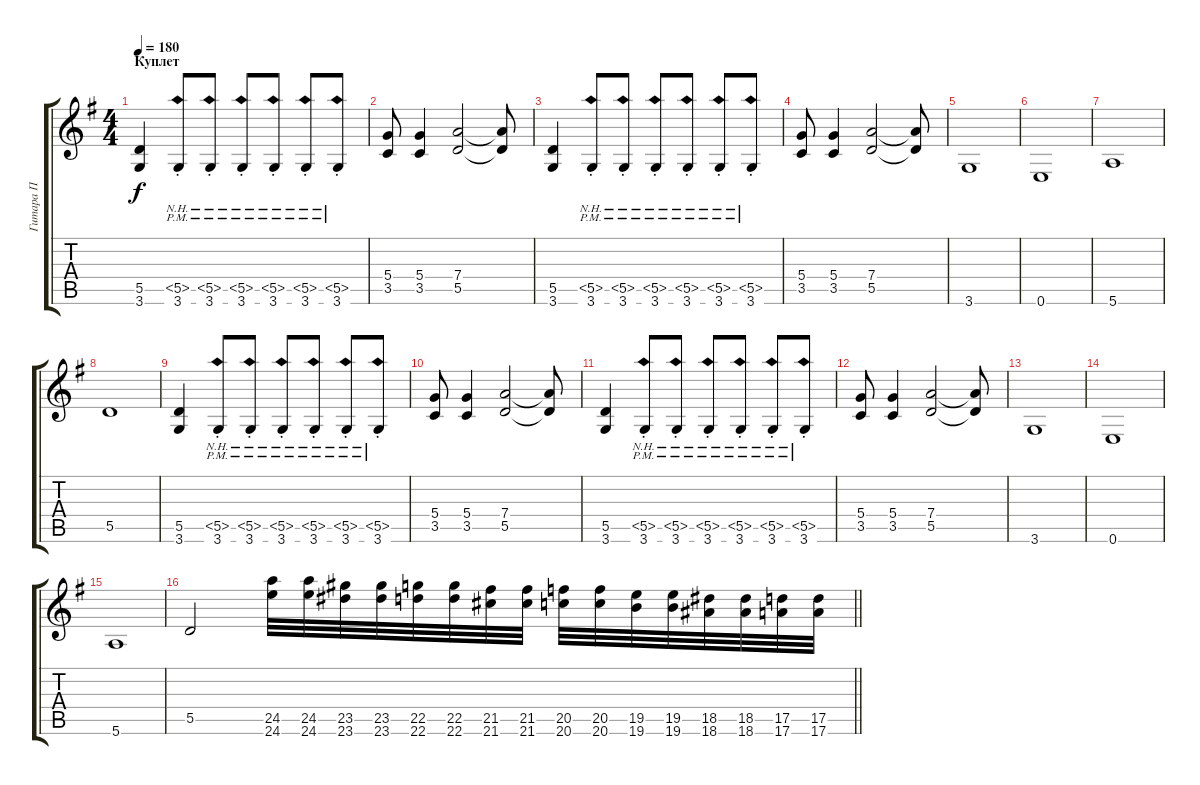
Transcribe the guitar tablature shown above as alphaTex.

\track ("Гитара П" "Гитара П") {instrument overdrivenguitar}
\staff {score tabs}
\tuning (E4 B3 G3 D3 A2 E2) {hide}
\ts (4 4)
\section ("" "Куплет")
\tempo 180
\clef g2
\ks g
(5.5 3.6).4{dy f} (5.5{nh} 3.6{pm st}).8 (5.5{nh} 3.6{pm st}).8 (5.5{nh} 3.6{pm st}).8 (5.5{nh} 3.6{pm st}).8 (5.5{nh} 3.6{pm st}).8 (5.5{nh} 3.6{pm st}).8 |
(5.4 3.5).8 (5.4 3.5).4 (7.4 5.5).2 (7.4{t} 5.5{t}).8 |
(5.5 3.6).4 (5.5{nh} 3.6{pm st}).8 (5.5{nh} 3.6{pm st}).8 (5.5{nh} 3.6{pm st}).8 (5.5{nh} 3.6{pm st}).8 (5.5{nh} 3.6{pm st}).8 (5.5{nh} 3.6{pm st}).8 |
(5.4 3.5).8 (5.4 3.5).4 (7.4 5.5).2 (7.4{t} 5.5{t}).8 |
3.6.1 |
0.6.1 |
5.6.1 |
5.5.1 |
(5.5 3.6).4 (5.5{nh} 3.6{pm st}).8 (5.5{nh} 3.6{pm st}).8 (5.5{nh} 3.6{pm st}).8 (5.5{nh} 3.6{pm st}).8 (5.5{nh} 3.6{pm st}).8 (5.5{nh} 3.6{pm st}).8 |
(5.4 3.5).8 (5.4 3.5).4 (7.4 5.5).2 (7.4{t} 5.5{t}).8 |
(5.5 3.6).4 (5.5{nh} 3.6{pm st}).8 (5.5{nh} 3.6{pm st}).8 (5.5{nh} 3.6{pm st}).8 (5.5{nh} 3.6{pm st}).8 (5.5{nh} 3.6{pm st}).8 (5.5{nh} 3.6{pm st}).8 |
(5.4 3.5).8 (5.4 3.5).4 (7.4 5.5).2 (7.4{t} 5.5{t}).8 |
3.6.1 |
0.6.1 |
5.6.1 |
\barLineRight lightlight
5.5.2 (24.5 24.6).32 (24.5 24.6).32 (23.5 23.6).32 (23.5 23.6).32 (22.5 22.6).32 (22.5 22.6).32 (21.5 21.6).32 (21.5 21.6).32 (20.5 20.6).32 (20.5 20.6).32 (19.5 19.6).32 (19.5 19.6).32 (18.5 18.6).32 (18.5 18.6).32 (17.5 17.6).32 (17.5 17.6).32
